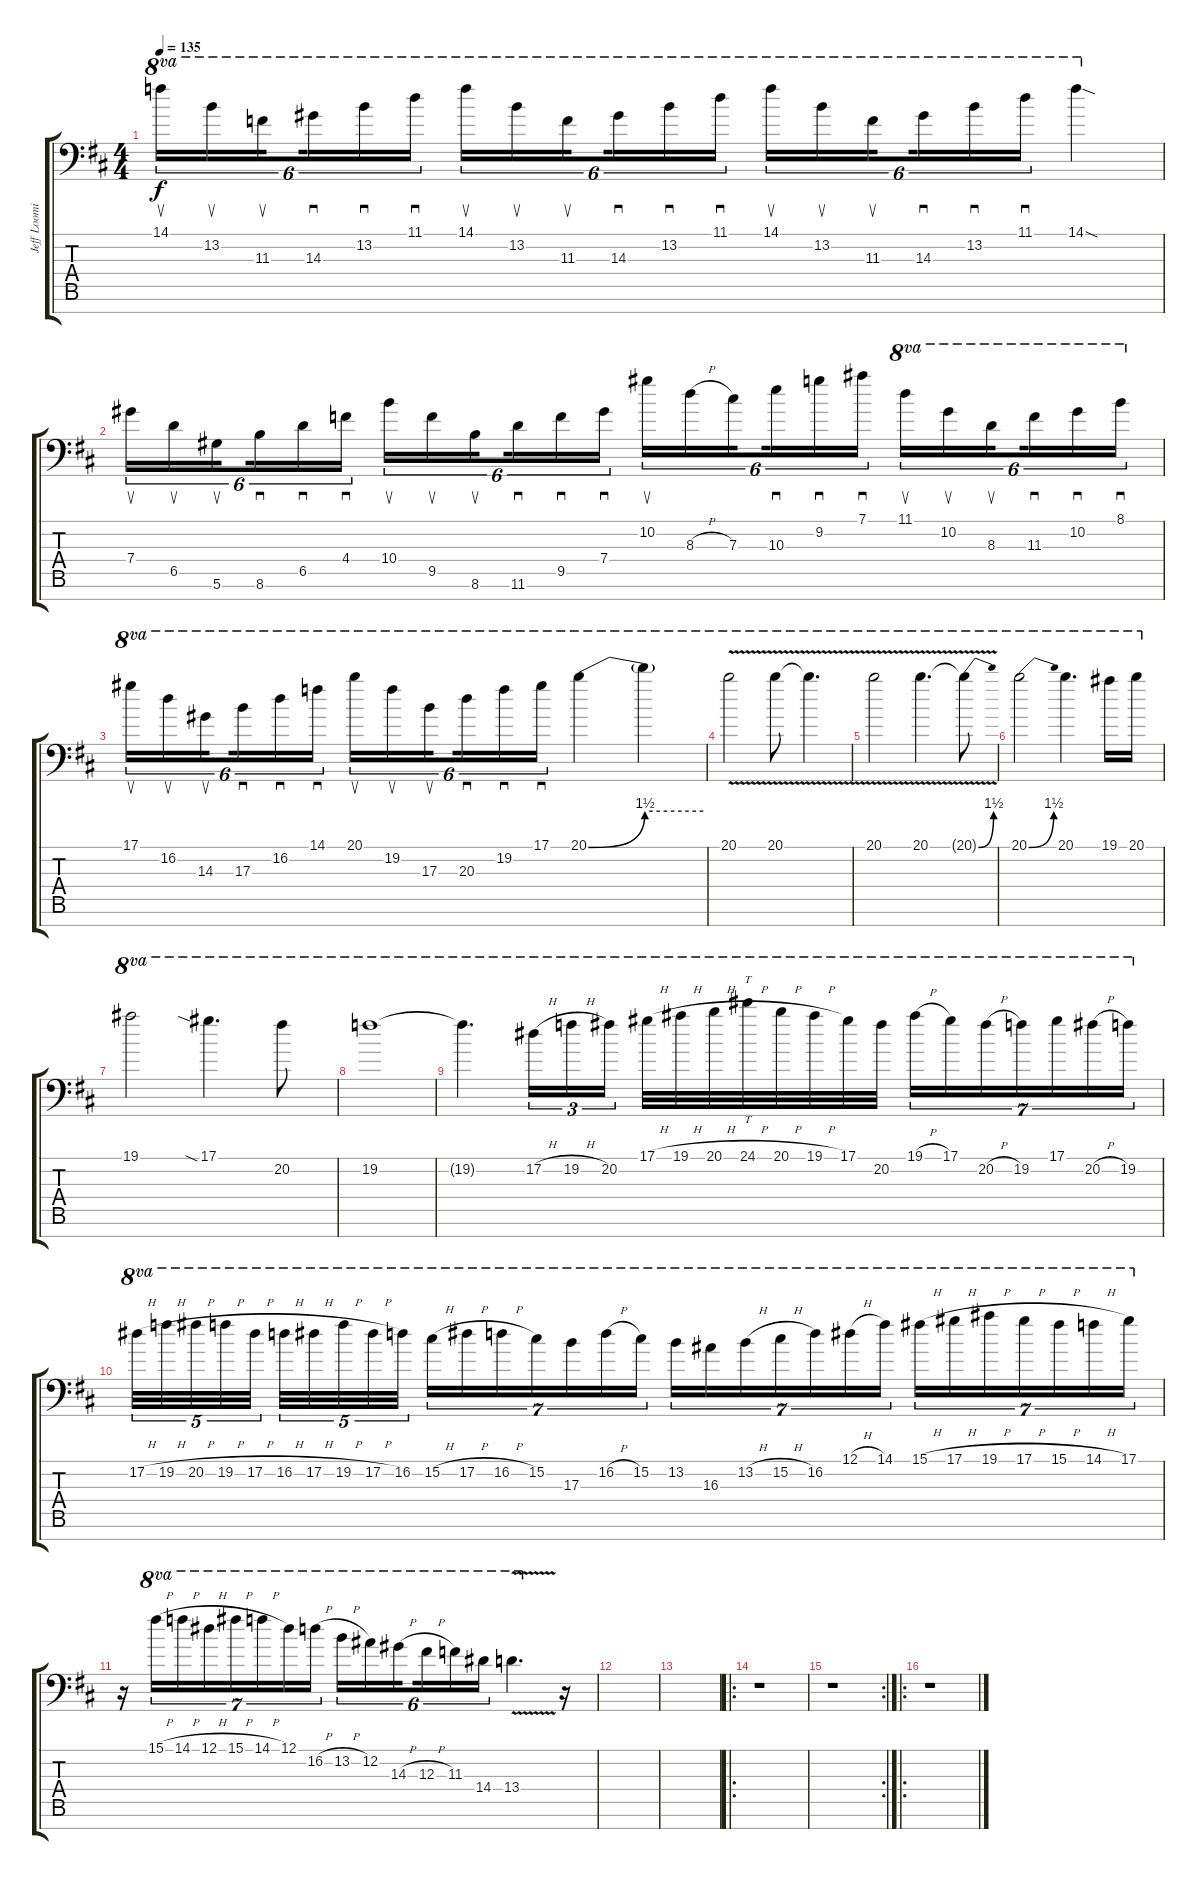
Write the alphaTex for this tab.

\track ("Jeff Loomis" "Jeff Loomi") {instrument distortionguitar}
\staff {score tabs}
\tuning (Eb4 Bb3 Gb3 Db3 Ab2 Eb2 Bb1) {hide}
\ts (4 4)
\tempo 135
\clef f4
\ks d
14.1.16{su tu (6 4) ot 8va dy f} 13.2.16{su tu (6 4) ot 8va} 11.3.16{su tu (6 4) ot 8va beam splitsecondary} 14.3.16{sd tu (6 4) ot 8va} 13.2.16{sd tu (6 4) ot 8va} 11.1.16{sd tu (6 4) ot 8va} 14.1.16{su tu (6 4) ot 8va} 13.2.16{su tu (6 4) ot 8va} 11.3.16{su tu (6 4) ot 8va beam splitsecondary} 14.3.16{sd tu (6 4) ot 8va} 13.2.16{sd tu (6 4) ot 8va} 11.1.16{sd tu (6 4) ot 8va} 14.1.16{su tu (6 4) ot 8va} 13.2.16{su tu (6 4) ot 8va} 11.3.16{su tu (6 4) ot 8va beam splitsecondary} 14.3.16{sd tu (6 4) ot 8va} 13.2.16{sd tu (6 4) ot 8va} 11.1.16{sd tu (6 4) ot 8va} 14.1{sod}.4{ot 8va} |
7.4.16{su tu (6 4)} 6.5.16{su tu (6 4)} 5.6.16{su tu (6 4) beam splitsecondary} 8.6.16{sd tu (6 4)} 6.5.16{sd tu (6 4)} 4.4.16{sd tu (6 4)} 10.4.16{su tu (6 4)} 9.5.16{su tu (6 4)} 8.6.16{su tu (6 4) beam splitsecondary} 11.6.16{sd tu (6 4)} 9.5.16{sd tu (6 4)} 7.4.16{sd tu (6 4)} 10.2.16{su tu (6 4)} 8.3{h}.16{tu (6 4)} 7.3.16{tu (6 4) beam splitsecondary} 10.3.16{sd tu (6 4)} 9.2.16{sd tu (6 4)} 7.1.16{sd tu (6 4)} 11.1.16{su tu (6 4) ot 8va} 10.2.16{su tu (6 4) ot 8va} 8.3.16{su tu (6 4) ot 8va beam splitsecondary} 11.3.16{sd tu (6 4) ot 8va} 10.2.16{sd tu (6 4) ot 8va} 8.1.16{sd tu (6 4) ot 8va} |
17.1.16{su tu (6 4) ot 8va} 16.2.16{su tu (6 4) ot 8va} 14.3.16{su tu (6 4) ot 8va beam splitsecondary} 17.3.16{sd tu (6 4) ot 8va} 16.2.16{sd tu (6 4) ot 8va} 14.1.16{sd tu (6 4) ot 8va} 20.1.16{su tu (6 4) ot 8va} 19.2.16{su tu (6 4) ot 8va} 17.3.16{su tu (6 4) ot 8va beam splitsecondary} 20.3.16{sd tu (6 4) ot 8va} 19.2.16{sd tu (6 4) ot 8va} 17.1.16{sd tu (6 4) ot 8va} 20.1{be (bend 0 0 60 6)}.4{ot 8va} 20.1{be (hold 0 6 60 6) t}.4{ot 8va} |
20.1{v}.2{ot 8va} 20.1{v}.8{ot 8va} 20.1{v t}.4{d ot 8va} |
20.1{v}.2{ot 8va} 20.1{v}.4{d ot 8va} 20.1{be (bend 0 0 60 6) t}.8{ot 8va} |
20.1{be (bend 0 0 60 6)}.2{ot 8va} 20.1.4{d ot 8va} 19.1.16{ot 8va} 20.1.16{ot 8va} |
19.1.2{ot 8va} 17.1{sia}.4{d ot 8va} 20.2.8{ot 8va} |
19.2.1{ot 8va} |
19.2{t}.4{d ot 8va} 17.2{h}.16{tu (3 2) ot 8va} 19.2{h}.16{tu (3 2) ot 8va} 20.2.16{tu (3 2) ot 8va} 17.1{h}.32{ot 8va} 19.1{h}.32{ot 8va} 20.1{h}.32{ot 8va} 24.1{h}.32{tt ot 8va} 20.1{h}.32{ot 8va} 19.1{h}.32{ot 8va} 17.1.32{ot 8va} 20.2.32{ot 8va} 19.1{h}.16{tu (7 4) ot 8va} 17.1.16{tu (7 4) ot 8va} 20.2{h}.16{tu (7 4) ot 8va} 19.2.16{tu (7 4) ot 8va} 17.1.16{tu (7 4) ot 8va} 20.2{h}.16{tu (7 4) ot 8va} 19.2.16{tu (7 4) ot 8va} |
17.2{h}.32{tu (5 4) ot 8va} 19.2{h}.32{tu (5 4) ot 8va} 20.2{h}.32{tu (5 4) ot 8va} 19.2{h}.32{tu (5 4) ot 8va} 17.2{h}.32{tu (5 4) ot 8va beam splitsecondary} 16.2{h}.32{tu (5 4) ot 8va} 17.2{h}.32{tu (5 4) ot 8va} 19.2{h}.32{tu (5 4) ot 8va} 17.2{h}.32{tu (5 4) ot 8va} 16.2.32{tu (5 4) ot 8va} 15.2{h}.16{tu (7 4) ot 8va} 17.2{h}.16{tu (7 4) ot 8va} 16.2{h}.16{tu (7 4) ot 8va} 15.2.16{tu (7 4) ot 8va} 17.3.16{tu (7 4) ot 8va} 16.2{h}.16{tu (7 4) ot 8va} 15.2.16{tu (7 4) ot 8va} 13.2.16{tu (7 4) ot 8va} 16.3.16{tu (7 4) ot 8va} 13.2{h}.16{tu (7 4) ot 8va} 15.2{h}.16{tu (7 4) ot 8va} 16.2.16{tu (7 4) ot 8va} 12.1{h}.16{tu (7 4) ot 8va} 14.1.16{tu (7 4) ot 8va} 15.1{h}.16{tu (7 4) ot 8va} 17.1{h}.16{tu (7 4) ot 8va} 19.1{h}.16{tu (7 4) ot 8va} 17.1{h}.16{tu (7 4) ot 8va} 15.1{h}.16{tu (7 4) ot 8va} 14.1{h}.16{tu (7 4) ot 8va} 17.1.16{tu (7 4) ot 8va} |
r.16 15.1{h}.16{tu (7 4) ot 8va} 14.1{h}.16{tu (7 4) ot 8va} 12.1{h}.16{tu (7 4) ot 8va} 15.1{h}.16{tu (7 4) ot 8va} 14.1{h}.16{tu (7 4) ot 8va} 12.1.16{tu (7 4) ot 8va} 16.2{h}.16{tu (7 4) ot 8va beam splitsecondary} 13.2{h}.16{tu (6 4) ot 8va} 12.2.16{tu (6 4) ot 8va} 14.3{h}.16{tu (6 4) ot 8va beam splitsecondary} 12.3{h}.16{tu (6 4) ot 8va} 11.3.16{tu (6 4) ot 8va} 14.4.16{tu (6 4) ot 8va} 13.4{v}.4{d ot 8va} r.16 |
|
|
\ro
r.1 |
\rc 2
r.1 |
\ro
r.1
